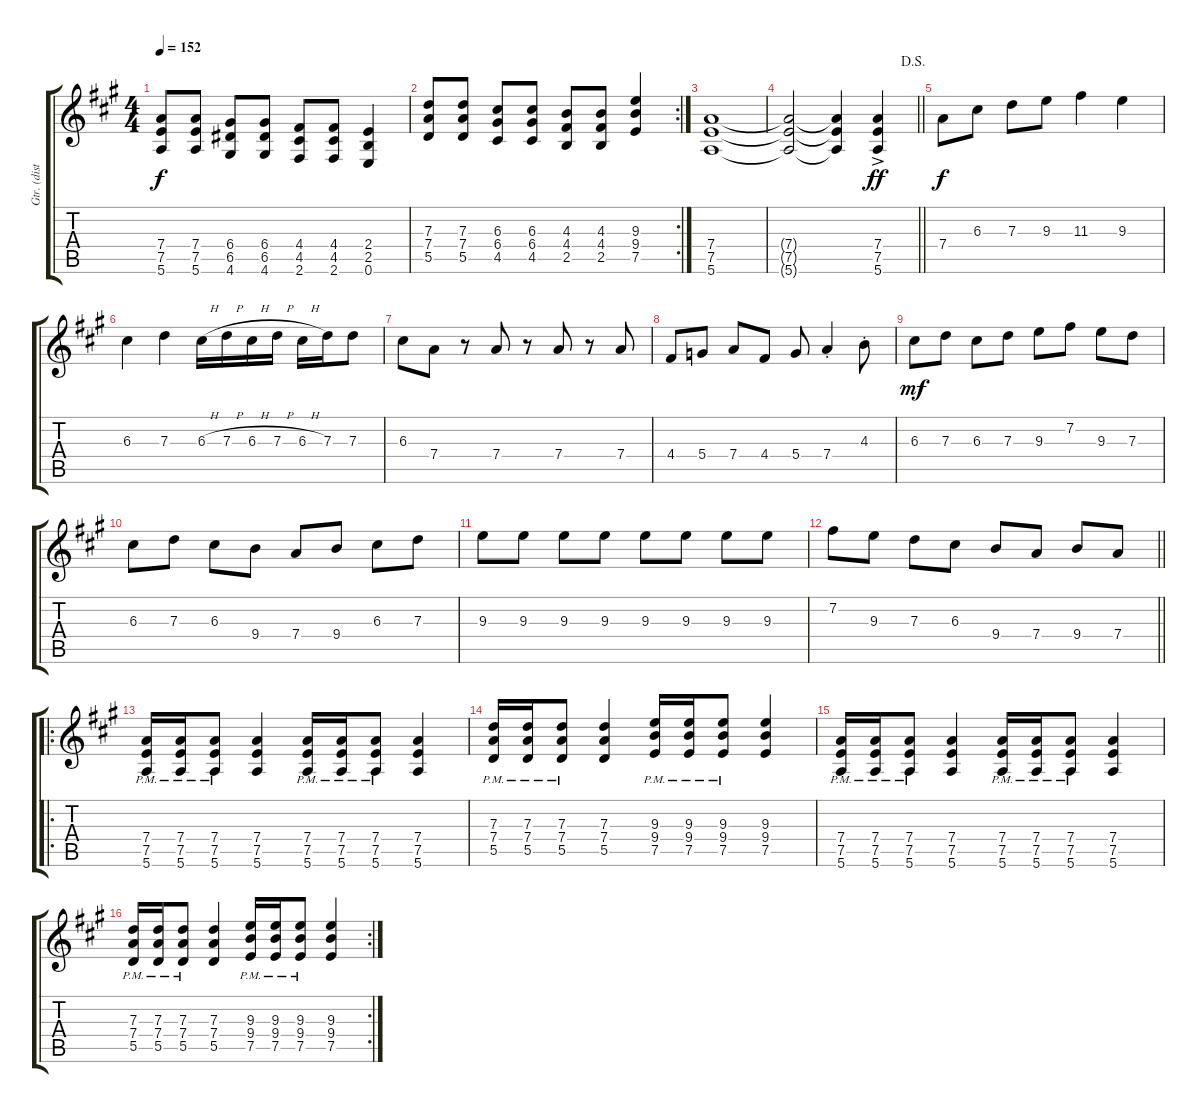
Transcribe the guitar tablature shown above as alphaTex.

\track ("Gtr. (dist.)" "Gtr. (dist") {instrument distortionguitar}
\staff {score tabs}
\tuning (E4 B3 G3 D3 A2 E2) {hide}
\ts (4 4)
\tempo 152
\clef g2
\ks a
(7.4 7.5 5.6).8{dy f} (7.4 7.5 5.6).8 (6.4 6.5 4.6).8 (6.4 6.5 4.6).8 (4.4 4.5 2.6).8 (4.4 4.5 2.6).8 (2.4 2.5 0.6).4 |
\rc 2
(7.3 7.4 5.5).8 (7.3 7.4 5.5).8 (6.3 6.4 4.5).8 (6.3 6.4 4.5).8 (4.3 4.4 2.5).8 (4.3 4.4 2.5).8 (9.3 9.4 7.5).4 |
(7.4 7.5 5.6).1 |
\jump dalsegno
\barLineRight lightlight
(7.4{t} 7.5{t} 5.6{t}).2 (7.4{t} 7.5{t} 5.6{t}).4 (7.4{ac} 7.5{ac} 5.6{ac}).4{dy ff} |
7.4.8{dy f} 6.3.8 7.3.8 9.3.8 11.3.4 9.3.4 |
6.3.4 7.3.4 6.3{h}.16 7.3{h}.16 6.3{h}.16 7.3{h}.16 6.3{h}.16 7.3.16 7.3.8 |
6.3.8 7.4.8 r.8 7.4.8 r.8 7.4.8 r.8 7.4.8 |
4.4.8 5.4.8 7.4.8 4.4.8 5.4.8 7.4{st}.4 4.3{st}.8 |
6.3.8{dy mf} 7.3.8 6.3.8 7.3.8 9.3.8 7.2.8 9.3.8 7.3.8 |
6.3.8 7.3.8 6.3.8 9.4.8 7.4.8 9.4.8 6.3.8 7.3.8 |
9.3.8 9.3.8 9.3.8 9.3.8 9.3.8 9.3.8 9.3.8 9.3.8 |
\barLineRight lightlight
7.2.8 9.3.8 7.3.8 6.3.8 9.4.8 7.4.8 9.4.8 7.4.8 |
\ro
(7.4{pm} 7.5{pm} 5.6{pm}).16 (7.4{pm} 7.5{pm} 5.6{pm}).16 (7.4{pm} 7.5{pm} 5.6{pm}).8 (7.4 7.5 5.6).4 (7.4{pm} 7.5{pm} 5.6{pm}).16 (7.4{pm} 7.5{pm} 5.6{pm}).16 (7.4{pm} 7.5{pm} 5.6{pm}).8 (7.4 7.5 5.6).4 |
(7.3{pm} 7.4{pm} 5.5{pm}).16 (7.3{pm} 7.4{pm} 5.5{pm}).16 (7.3{pm} 7.4{pm} 5.5{pm}).8 (7.3 7.4 5.5).4 (9.3{pm} 9.4{pm} 7.5{pm}).16 (9.3{pm} 9.4{pm} 7.5{pm}).16 (9.3{pm} 9.4{pm} 7.5{pm}).8 (9.3 9.4 7.5).4 |
(7.4{pm} 7.5{pm} 5.6{pm}).16 (7.4{pm} 7.5{pm} 5.6{pm}).16 (7.4{pm} 7.5{pm} 5.6{pm}).8 (7.4 7.5 5.6).4 (7.4{pm} 7.5{pm} 5.6{pm}).16 (7.4{pm} 7.5{pm} 5.6{pm}).16 (7.4{pm} 7.5{pm} 5.6{pm}).8 (7.4 7.5 5.6).4 |
\rc 2
(7.3{pm} 7.4{pm} 5.5{pm}).16 (7.3{pm} 7.4{pm} 5.5{pm}).16 (7.3{pm} 7.4{pm} 5.5{pm}).8 (7.3 7.4 5.5).4 (9.3{pm} 9.4{pm} 7.5{pm}).16 (9.3{pm} 9.4{pm} 7.5{pm}).16 (9.3{pm} 9.4{pm} 7.5{pm}).8 (9.3 9.4 7.5).4
